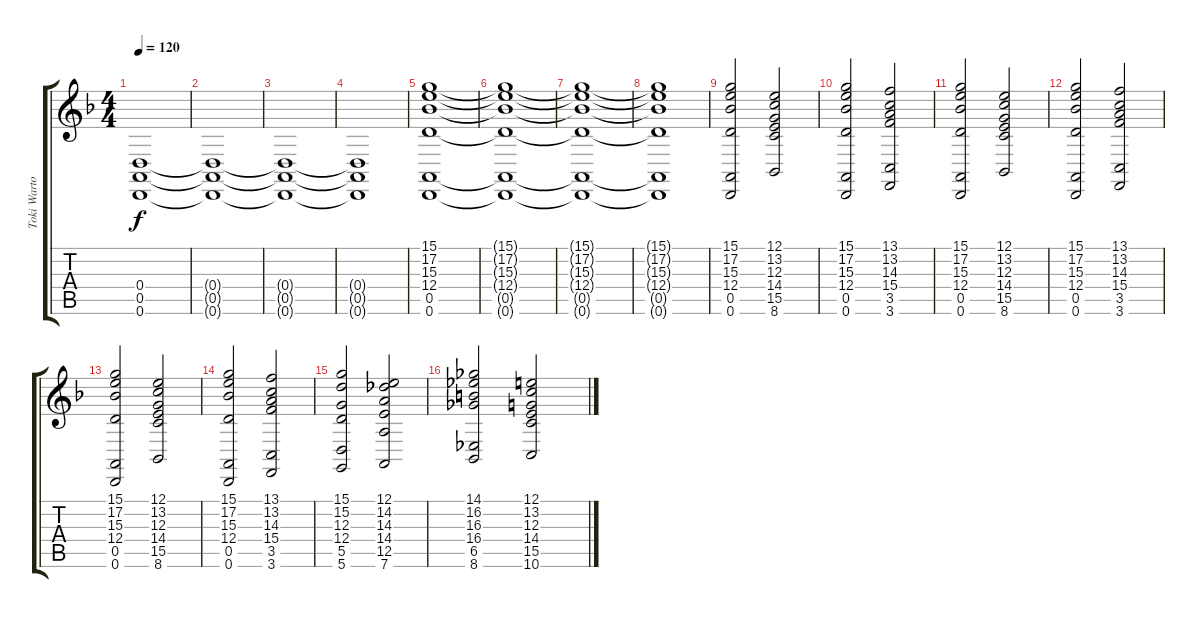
\track ("Toki Wartooth (Synth)" "Toki Warto") {instrument rockorgan}
\staff {score tabs}
\tuning (E4 B3 G3 D3 A2 D2) {hide}
\ts (4 4)
\tempo 120
\clef g2
\ks dminor
(0.4 0.5 0.6).1{dy f} |
(0.4{t} 0.5{t} 0.6{t}).1 |
(0.4{t} 0.5{t} 0.6{t}).1 |
(0.4{t} 0.5{t} 0.6{t}).1 |
(15.1 17.2 15.3 12.4 0.5 0.6).1 |
(15.1{t} 17.2{t} 15.3{t} 12.4{t} 0.5{t} 0.6{t}).1 |
(15.1{t} 17.2{t} 15.3{t} 12.4{t} 0.5{t} 0.6{t}).1 |
(15.1{t} 17.2{t} 15.3{t} 12.4{t} 0.5{t} 0.6{t}).1 |
(15.1 17.2 15.3 12.4 0.5 0.6).2 (12.1 13.2 12.3 14.4 15.5 8.6).2 |
(15.1 17.2 15.3 12.4 0.5 0.6).2 (13.1 13.2 14.3 15.4 3.5 3.6).2 |
(15.1 17.2 15.3 12.4 0.5 0.6).2 (12.1 13.2 12.3 14.4 15.5 8.6).2 |
(15.1 17.2 15.3 12.4 0.5 0.6).2 (13.1 13.2 14.3 15.4 3.5 3.6).2 |
(15.1 17.2 15.3 12.4 0.5 0.6).2 (12.1 13.2 12.3 14.4 15.5 8.6).2 |
(15.1 17.2 15.3 12.4 0.5 0.6).2 (13.1 13.2 14.3 15.4 3.5 3.6).2 |
(15.1 15.2 12.3 12.4 5.5 5.6).2 (12.1 14.2 14.3 14.4 12.5 7.6).2 |
(14.1 16.2 16.3 16.4 6.5 8.6).2 (12.1 13.2 12.3 14.4 15.5 10.6).2
